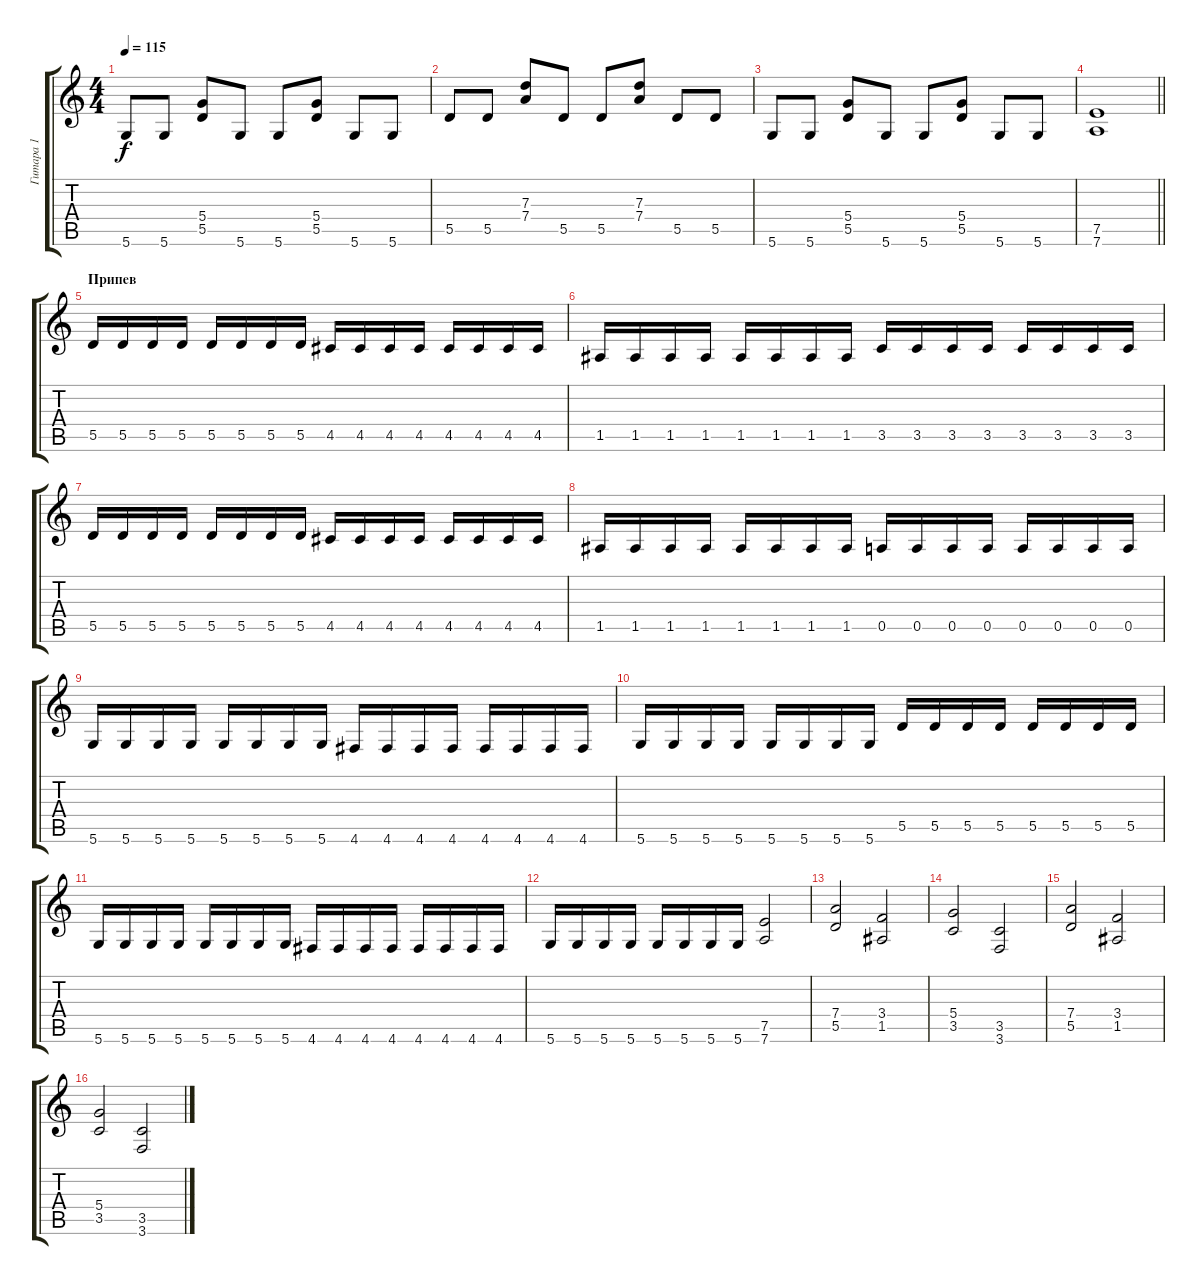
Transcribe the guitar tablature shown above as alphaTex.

\track ("Гитара 1" "Гитара 1") {instrument distortionguitar}
\staff {score tabs}
\tuning (E4 B3 G3 D3 A2 D2) {hide}
\ts (4 4)
\tempo 115
\clef g2
\ks c
5.6.8{dy f} 5.6.8 (5.4 5.5).8 5.6.8 5.6.8 (5.4 5.5).8 5.6.8 5.6.8 |
5.5.8 5.5.8 (7.3 7.4).8 5.5.8 5.5.8 (7.3 7.4).8 5.5.8 5.5.8 |
5.6.8 5.6.8 (5.4 5.5).8 5.6.8 5.6.8 (5.4 5.5).8 5.6.8 5.6.8 |
\barLineRight lightlight
(7.5 7.6).1 |
\section ("" "Припев")
5.5.16 5.5.16 5.5.16 5.5.16 5.5.16 5.5.16 5.5.16 5.5.16 4.5.16 4.5.16 4.5.16 4.5.16 4.5.16 4.5.16 4.5.16 4.5.16 |
1.5.16 1.5.16 1.5.16 1.5.16 1.5.16 1.5.16 1.5.16 1.5.16 3.5.16 3.5.16 3.5.16 3.5.16 3.5.16 3.5.16 3.5.16 3.5.16 |
5.5.16 5.5.16 5.5.16 5.5.16 5.5.16 5.5.16 5.5.16 5.5.16 4.5.16 4.5.16 4.5.16 4.5.16 4.5.16 4.5.16 4.5.16 4.5.16 |
1.5.16 1.5.16 1.5.16 1.5.16 1.5.16 1.5.16 1.5.16 1.5.16 0.5.16 0.5.16 0.5.16 0.5.16 0.5.16 0.5.16 0.5.16 0.5.16 |
5.6.16 5.6.16 5.6.16 5.6.16 5.6.16 5.6.16 5.6.16 5.6.16 4.6.16 4.6.16 4.6.16 4.6.16 4.6.16 4.6.16 4.6.16 4.6.16 |
5.6.16 5.6.16 5.6.16 5.6.16 5.6.16 5.6.16 5.6.16 5.6.16 5.5.16 5.5.16 5.5.16 5.5.16 5.5.16 5.5.16 5.5.16 5.5.16 |
5.6.16 5.6.16 5.6.16 5.6.16 5.6.16 5.6.16 5.6.16 5.6.16 4.6.16 4.6.16 4.6.16 4.6.16 4.6.16 4.6.16 4.6.16 4.6.16 |
5.6.16 5.6.16 5.6.16 5.6.16 5.6.16 5.6.16 5.6.16 5.6.16 (7.5 7.6).2 |
(7.4 5.5).2 (3.4 1.5).2 |
(5.4 3.5).2 (3.5 3.6).2 |
(7.4 5.5).2 (3.4 1.5).2 |
(5.4 3.5).2 (3.5 3.6).2
